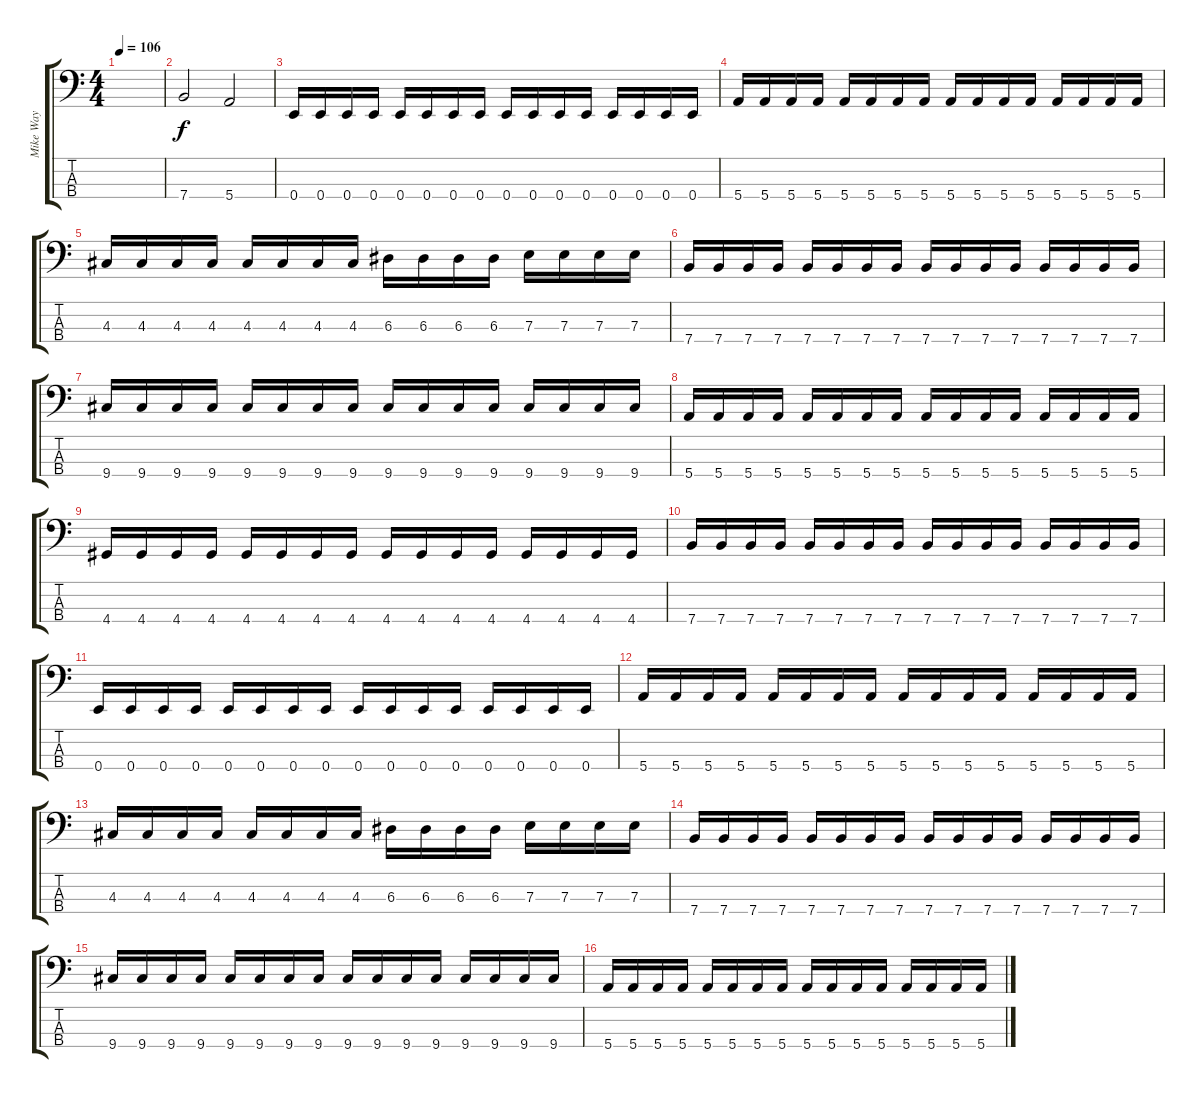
\track ("Mike Way" "Mike Way") {instrument electricbasspick}
\staff {score tabs}
\tuning (G2 D2 A1 E1) {hide}
\ts (4 4)
\tempo 106
\clef f4
\ks c
|
7.4.2 5.4.2 |
0.4.16 0.4.16 0.4.16 0.4.16 0.4.16 0.4.16 0.4.16 0.4.16 0.4.16 0.4.16 0.4.16 0.4.16 0.4.16 0.4.16 0.4.16 0.4.16 |
5.4.16 5.4.16 5.4.16 5.4.16 5.4.16 5.4.16 5.4.16 5.4.16 5.4.16 5.4.16 5.4.16 5.4.16 5.4.16 5.4.16 5.4.16 5.4.16 |
4.3.16 4.3.16 4.3.16 4.3.16 4.3.16 4.3.16 4.3.16 4.3.16 6.3.16 6.3.16 6.3.16 6.3.16 7.3.16 7.3.16 7.3.16 7.3.16 |
7.4.16 7.4.16 7.4.16 7.4.16 7.4.16 7.4.16 7.4.16 7.4.16 7.4.16 7.4.16 7.4.16 7.4.16 7.4.16 7.4.16 7.4.16 7.4.16 |
9.4.16 9.4.16 9.4.16 9.4.16 9.4.16 9.4.16 9.4.16 9.4.16 9.4.16 9.4.16 9.4.16 9.4.16 9.4.16 9.4.16 9.4.16 9.4.16 |
5.4.16 5.4.16 5.4.16 5.4.16 5.4.16 5.4.16 5.4.16 5.4.16 5.4.16 5.4.16 5.4.16 5.4.16 5.4.16 5.4.16 5.4.16 5.4.16 |
4.4.16 4.4.16 4.4.16 4.4.16 4.4.16 4.4.16 4.4.16 4.4.16 4.4.16 4.4.16 4.4.16 4.4.16 4.4.16 4.4.16 4.4.16 4.4.16 |
7.4.16 7.4.16 7.4.16 7.4.16 7.4.16 7.4.16 7.4.16 7.4.16 7.4.16 7.4.16 7.4.16 7.4.16 7.4.16 7.4.16 7.4.16 7.4.16 |
0.4.16 0.4.16 0.4.16 0.4.16 0.4.16 0.4.16 0.4.16 0.4.16 0.4.16 0.4.16 0.4.16 0.4.16 0.4.16 0.4.16 0.4.16 0.4.16 |
5.4.16 5.4.16 5.4.16 5.4.16 5.4.16 5.4.16 5.4.16 5.4.16 5.4.16 5.4.16 5.4.16 5.4.16 5.4.16 5.4.16 5.4.16 5.4.16 |
4.3.16 4.3.16 4.3.16 4.3.16 4.3.16 4.3.16 4.3.16 4.3.16 6.3.16 6.3.16 6.3.16 6.3.16 7.3.16 7.3.16 7.3.16 7.3.16 |
7.4.16 7.4.16 7.4.16 7.4.16 7.4.16 7.4.16 7.4.16 7.4.16 7.4.16 7.4.16 7.4.16 7.4.16 7.4.16 7.4.16 7.4.16 7.4.16 |
9.4.16 9.4.16 9.4.16 9.4.16 9.4.16 9.4.16 9.4.16 9.4.16 9.4.16 9.4.16 9.4.16 9.4.16 9.4.16 9.4.16 9.4.16 9.4.16 |
5.4.16 5.4.16 5.4.16 5.4.16 5.4.16 5.4.16 5.4.16 5.4.16 5.4.16 5.4.16 5.4.16 5.4.16 5.4.16 5.4.16 5.4.16 5.4.16
